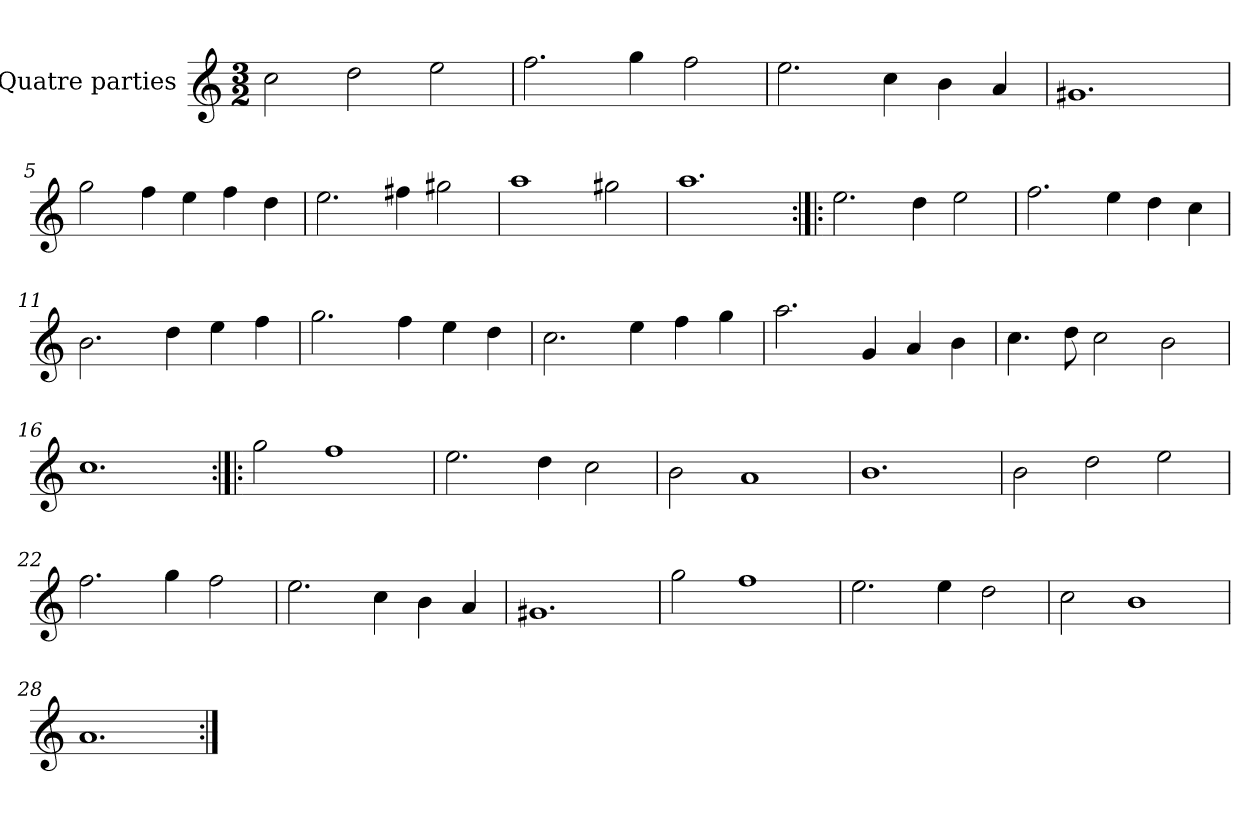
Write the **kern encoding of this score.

**kern
*part1
*staff1
*I"Quatre parties
*clefG2
*k[]
*M3/2
*MM180
=1
2cc\
2dd\
2ee\
=2
2.ff\
4gg\
2ff\
=3
2.ee\
4cc\
4b\
4a/
=4
1.g#X
=5
2gg\
4ff\
4ee\
4ff\
4dd\
=6
2.ee\
4ff#X\
2gg#X\
=7
1aa
2gg#X\
=8
1.aa
=9:|!|:
2.ee\
4dd\
2ee\
=10
2.ff\
4ee\
4dd\
4cc\
=11
2.b\
4dd\
4ee\
4ff\
=12
2.gg\
4ff\
4ee\
4dd\
=13
2.cc\
4ee\
4ff\
4gg\
=14
2.aa\
4g/
4a/
4b\
=15
4.cc\
8dd\
2cc\
2b\
=16
1.cc
=17:|!|:
2gg\
1ff
=18
2.ee\
4dd\
2cc\
=19
2b\
1a
=20
1.b
=21
2b\
2dd\
2ee\
=22
2.ff\
4gg\
2ff\
=23
2.ee\
4cc\
4b\
4a/
=24
1.g#X
=25
2gg\
1ff
=26
2.ee\
4ee\
2dd\
=27
2cc\
1b
=28
1.a
=:|!
*-
